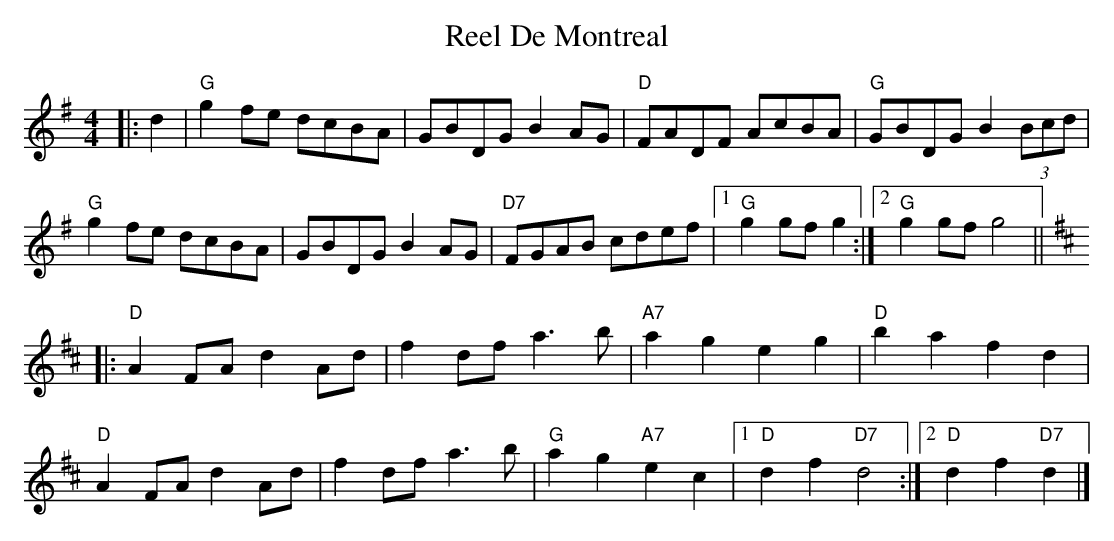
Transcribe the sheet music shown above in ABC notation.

X:1
T: Reel De Montreal
M: 4/4
L: 1/8
K: G
|:d2|\
"G"g2fe dcBA|GBDG B2AG|"D"FADF AcBA|"G"GBDG B2 (3Bcd|
"G"g2fe dcBA|GBDG B2AG|"D7"FGAB cdef|1"G"g2gfg2:|2"G"g2gfg4||
K: D
|:\
"D"A2FA d2 Ad|f2dfa3b|"A7"a2g2e2g2|"D"b2a2f2d2|
"D"A2FA d2Ad|f2dfa3b|"G"a2g2"A7"e2c2|1"D"d2f2"D7"d4:|2"D"d2f2"D7"d2|]
